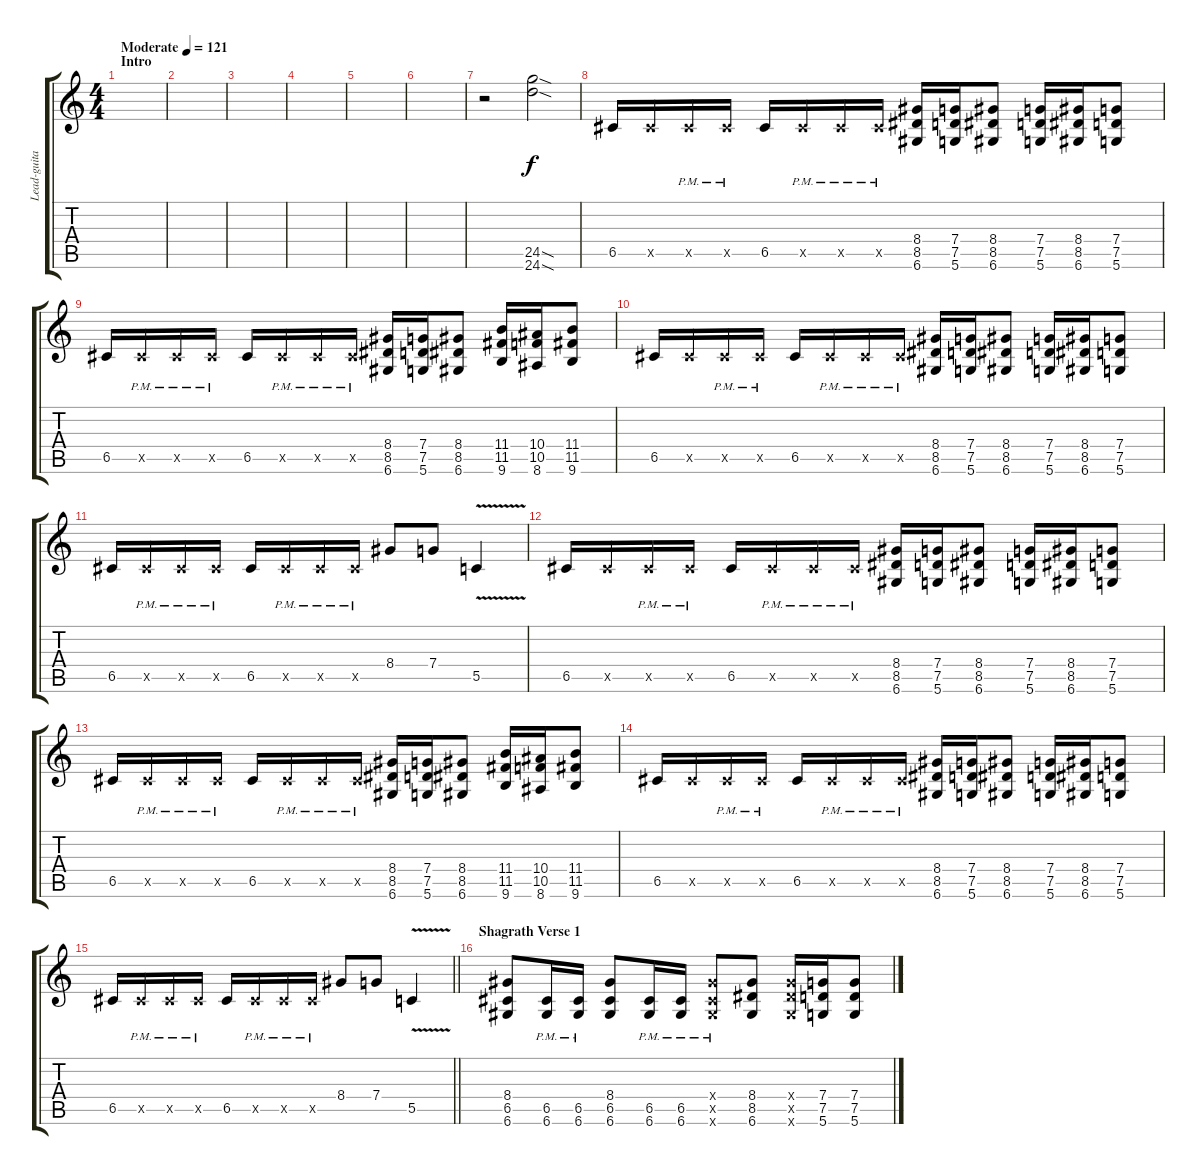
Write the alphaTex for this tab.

\track ("Lead-guitar - Galder" "Lead-guita") {instrument distortionguitar}
\staff {score tabs}
\tuning (D4 A3 F3 C3 G2 D2) {hide}
\ts (4 4)
\section ("" "Intro")
\tempo (121 "Moderate")
\clef g2
\ks c
|
|
|
|
|
|
r.2 (24.5{sod} 24.6{sod}).2 |
6.5.16 6.5{x}.16 6.5{pm x}.16 6.5{pm x}.16 6.5.16 6.5{pm x}.16 6.5{pm x}.16 6.5{pm x}.16 (8.4 8.5 6.6).16 (7.4 7.5 5.6).16 (8.4 8.5 6.6).8 (7.4 7.5 5.6).16 (8.4 8.5 6.6).16 (7.4 7.5 5.6).8 |
6.5.16 6.5{pm x}.16 6.5{pm x}.16 6.5{pm x}.16 6.5.16 6.5{pm x}.16 6.5{pm x}.16 6.5{pm x}.16 (8.4 8.5 6.6).16 (7.4 7.5 5.6).16 (8.4 8.5 6.6).8 (11.4 11.5 9.6).16 (10.4 10.5 8.6).16 (11.4 11.5 9.6).8 |
6.5.16 6.5{x}.16 6.5{pm x}.16 6.5{pm x}.16 6.5.16 6.5{pm x}.16 6.5{pm x}.16 6.5{pm x}.16 (8.4 8.5 6.6).16 (7.4 7.5 5.6).16 (8.4 8.5 6.6).8 (7.4 7.5 5.6).16 (8.4 8.5 6.6).16 (7.4 7.5 5.6).8 |
6.5.16 6.5{pm x}.16 6.5{pm x}.16 6.5{pm x}.16 6.5.16 6.5{pm x}.16 6.5{pm x}.16 6.5{pm x}.16 8.4.8 7.4.8 5.5{v}.4 |
6.5.16 6.5{x}.16 6.5{pm x}.16 6.5{pm x}.16 6.5.16 6.5{pm x}.16 6.5{pm x}.16 6.5{pm x}.16 (8.4 8.5 6.6).16 (7.4 7.5 5.6).16 (8.4 8.5 6.6).8 (7.4 7.5 5.6).16 (8.4 8.5 6.6).16 (7.4 7.5 5.6).8 |
6.5.16 6.5{pm x}.16 6.5{pm x}.16 6.5{pm x}.16 6.5.16 6.5{pm x}.16 6.5{pm x}.16 6.5{pm x}.16 (8.4 8.5 6.6).16 (7.4 7.5 5.6).16 (8.4 8.5 6.6).8 (11.4 11.5 9.6).16 (10.4 10.5 8.6).16 (11.4 11.5 9.6).8 |
6.5.16 6.5{x}.16 6.5{pm x}.16 6.5{pm x}.16 6.5.16 6.5{pm x}.16 6.5{pm x}.16 6.5{pm x}.16 (8.4 8.5 6.6).16 (7.4 7.5 5.6).16 (8.4 8.5 6.6).8 (7.4 7.5 5.6).16 (8.4 8.5 6.6).16 (7.4 7.5 5.6).8 |
\barLineRight lightlight
6.5.16 6.5{pm x}.16 6.5{pm x}.16 6.5{pm x}.16 6.5.16 6.5{pm x}.16 6.5{pm x}.16 6.5{pm x}.16 8.4.8 7.4.8 5.5{v}.4 |
\section ("" "Shagrath Verse 1")
(8.4 6.5 6.6).8 (6.5{pm} 6.6{pm}).16 (6.5{pm} 6.6{pm}).16 (8.4 6.5 6.6).8 (6.5{pm} 6.6{pm}).16 (6.5{pm} 6.6{pm}).16 (8.4{pm x} 6.5{pm x} 6.6{pm x}).8 (8.4 8.5 6.6).8 (8.4{x} 8.5{x} 6.6{x}).16 (7.4 7.5 5.6).16 (7.4 7.5 5.6).8
